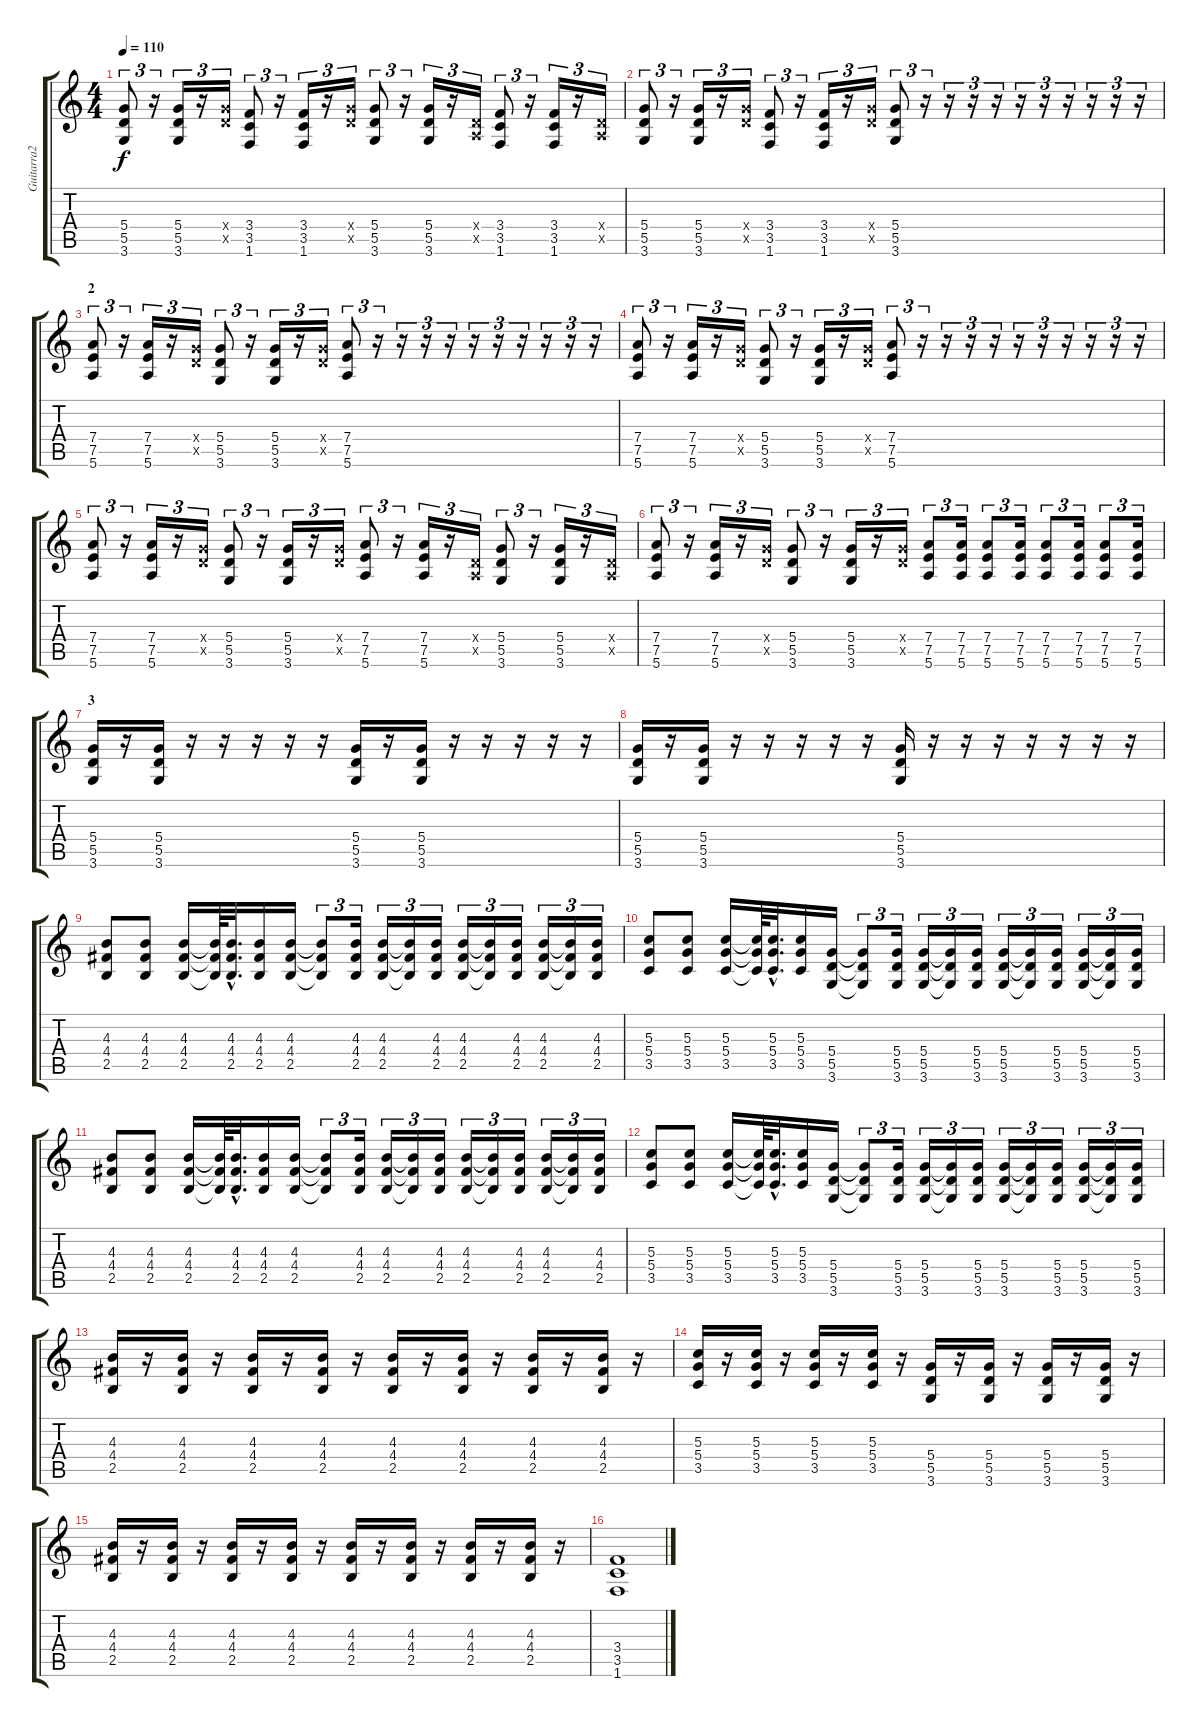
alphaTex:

\track ("Guitarra2" "Guitarra2") {instrument acousticguitarsteel}
\staff {score tabs}
\tuning (E4 B3 G3 D3 A2 E2) {hide}
\ts (4 4)
\tempo 110
\clef g2
\ks c
(5.4 5.5 3.6).8{tu (3 2) dy f} r.16{tu (3 2)} (5.4 5.5 3.6).16{tu (3 2)} r.16{tu (3 2)} (5.4{x} 5.5{x}).16{tu (3 2)} (3.4 3.5 1.6).8{tu (3 2)} r.16{tu (3 2)} (3.4 3.5 1.6).16{tu (3 2)} r.16{tu (3 2)} (5.4{x} 5.5{x}).16{tu (3 2)} (5.4 5.5 3.6).8{tu (3 2)} r.16{tu (3 2)} (5.4 5.5 3.6).16{tu (3 2)} r.16{tu (3 2)} (0.4{x} 0.5{x}).16{tu (3 2)} (3.4 3.5 1.6).8{tu (3 2)} r.16{tu (3 2)} (3.4 3.5 1.6).16{tu (3 2)} r.16{tu (3 2)} (0.4{x} 0.5{x}).16{tu (3 2)} |
(5.4 5.5 3.6).8{tu (3 2)} r.16{tu (3 2)} (5.4 5.5 3.6).16{tu (3 2)} r.16{tu (3 2)} (5.4{x} 5.5{x}).16{tu (3 2)} (3.4 3.5 1.6).8{tu (3 2)} r.16{tu (3 2)} (3.4 3.5 1.6).16{tu (3 2)} r.16{tu (3 2)} (5.4{x} 5.5{x}).16{tu (3 2)} (5.4 5.5 3.6).8{tu (3 2)} r.16{tu (3 2)} r.16{tu (3 2)} r.16{tu (3 2)} r.16{tu (3 2)} r.16{tu (3 2)} r.16{tu (3 2)} r.16{tu (3 2)} r.16{tu (3 2)} r.16{tu (3 2)} r.16{tu (3 2)} |
\section ("" "2")
(7.4 7.5 5.6).8{tu (3 2)} r.16{tu (3 2)} (7.4 7.5 5.6).16{tu (3 2)} r.16{tu (3 2)} (5.4{x} 5.5{x}).16{tu (3 2)} (5.4 5.5 3.6).8{tu (3 2)} r.16{tu (3 2)} (5.4 5.5 3.6).16{tu (3 2)} r.16{tu (3 2)} (5.4{x} 5.5{x}).16{tu (3 2)} (7.4 7.5 5.6).8{tu (3 2)} r.16{tu (3 2)} r.16{tu (3 2)} r.16{tu (3 2)} r.16{tu (3 2)} r.16{tu (3 2)} r.16{tu (3 2)} r.16{tu (3 2)} r.16{tu (3 2)} r.16{tu (3 2)} r.16{tu (3 2)} |
(7.4 7.5 5.6).8{tu (3 2)} r.16{tu (3 2)} (7.4 7.5 5.6).16{tu (3 2)} r.16{tu (3 2)} (5.4{x} 5.5{x}).16{tu (3 2)} (5.4 5.5 3.6).8{tu (3 2)} r.16{tu (3 2)} (5.4 5.5 3.6).16{tu (3 2)} r.16{tu (3 2)} (5.4{x} 5.5{x}).16{tu (3 2)} (7.4 7.5 5.6).8{tu (3 2)} r.16{tu (3 2)} r.16{tu (3 2)} r.16{tu (3 2)} r.16{tu (3 2)} r.16{tu (3 2)} r.16{tu (3 2)} r.16{tu (3 2)} r.16{tu (3 2)} r.16{tu (3 2)} r.16{tu (3 2)} |
(7.4 7.5 5.6).8{tu (3 2)} r.16{tu (3 2)} (7.4 7.5 5.6).16{tu (3 2)} r.16{tu (3 2)} (5.4{x} 5.5{x}).16{tu (3 2)} (5.4 5.5 3.6).8{tu (3 2)} r.16{tu (3 2)} (5.4 5.5 3.6).16{tu (3 2)} r.16{tu (3 2)} (5.4{x} 5.5{x}).16{tu (3 2)} (7.4 7.5 5.6).8{tu (3 2)} r.16{tu (3 2)} (7.4 7.5 5.6).16{tu (3 2)} r.16{tu (3 2)} (0.4{x} 0.5{x}).16{tu (3 2)} (5.4 5.5 3.6).8{tu (3 2)} r.16{tu (3 2)} (5.4 5.5 3.6).16{tu (3 2)} r.16{tu (3 2)} (0.4{x} 0.5{x}).16{tu (3 2)} |
(7.4 7.5 5.6).8{tu (3 2)} r.16{tu (3 2)} (7.4 7.5 5.6).16{tu (3 2)} r.16{tu (3 2)} (5.4{x} 5.5{x}).16{tu (3 2)} (5.4 5.5 3.6).8{tu (3 2)} r.16{tu (3 2)} (5.4 5.5 3.6).16{tu (3 2)} r.16{tu (3 2)} (5.4{x} 5.5{x}).16{tu (3 2)} (7.4 7.5 5.6).8{tu (3 2)} (7.4 7.5 5.6).16{tu (3 2)} (7.4 7.5 5.6).8{tu (3 2)} (7.4 7.5 5.6).16{tu (3 2)} (7.4 7.5 5.6).8{tu (3 2)} (7.4 7.5 5.6).16{tu (3 2)} (7.4 7.5 5.6).8{tu (3 2)} (7.4 7.5 5.6).16{tu (3 2)} |
\section ("" "3")
(5.4 5.5 3.6).16 r.16 (5.4 5.5 3.6).16 r.16 r.16 r.16 r.16 r.16 (5.4 5.5 3.6).16 r.16 (5.4 5.5 3.6).16 r.16 r.16 r.16 r.16 r.16 |
(5.4 5.5 3.6).16 r.16 (5.4 5.5 3.6).16 r.16 r.16 r.16 r.16 r.16 (5.4 5.5 3.6).16 r.16 r.16 r.16 r.16 r.16 r.16 r.16 |
(4.3 4.4 2.5).8 (4.3 4.4 2.5).8 (4.3 4.4 2.5).16 (4.3{t} 4.4{t} 2.5{t}).64 (4.3{hac} 4.4{hac} 2.5{hac}).32{d} (4.3 4.4 2.5).16 (4.3 4.4 2.5).16 (4.3{t} 4.4{t} 2.5{t}).8{tu (3 2)} (4.3 4.4 2.5).16{tu (3 2)} (4.3 4.4 2.5).16{tu (3 2)} (4.3{t} 4.4{t} 2.5{t}).16{tu (3 2)} (4.3 4.4 2.5).16{tu (3 2)} (4.3 4.4 2.5).16{tu (3 2)} (4.3{t} 4.4{t} 2.5{t}).16{tu (3 2)} (4.3 4.4 2.5).16{tu (3 2)} (4.3 4.4 2.5).16{tu (3 2)} (4.3{t} 4.4{t} 2.5{t}).16{tu (3 2)} (4.3 4.4 2.5).16{tu (3 2)} |
(5.3 5.4 3.5).8 (5.3 5.4 3.5).8 (5.3 5.4 3.5).16 (5.3{t} 5.4{t} 3.5{t}).64 (5.3{hac} 5.4{hac} 3.5{hac}).32{d} (5.3 5.4 3.5).16 (5.4 5.5 3.6).16 (5.4{t} 5.5{t} 3.6{t}).8{tu (3 2)} (5.4 5.5 3.6).16{tu (3 2)} (5.4 5.5 3.6).16{tu (3 2)} (5.4{t} 5.5{t} 3.6{t}).16{tu (3 2)} (5.4 5.5 3.6).16{tu (3 2)} (5.4 5.5 3.6).16{tu (3 2)} (5.4{t} 5.5{t} 3.6{t}).16{tu (3 2)} (5.4 5.5 3.6).16{tu (3 2)} (5.4 5.5 3.6).16{tu (3 2)} (5.4{t} 5.5{t} 3.6{t}).16{tu (3 2)} (5.4 5.5 3.6).16{tu (3 2)} |
(4.3 4.4 2.5).8 (4.3 4.4 2.5).8 (4.3 4.4 2.5).16 (4.3{t} 4.4{t} 2.5{t}).64 (4.3{hac} 4.4{hac} 2.5{hac}).32{d} (4.3 4.4 2.5).16 (4.3 4.4 2.5).16 (4.3{t} 4.4{t} 2.5{t}).8{tu (3 2)} (4.3 4.4 2.5).16{tu (3 2)} (4.3 4.4 2.5).16{tu (3 2)} (4.3{t} 4.4{t} 2.5{t}).16{tu (3 2)} (4.3 4.4 2.5).16{tu (3 2)} (4.3 4.4 2.5).16{tu (3 2)} (4.3{t} 4.4{t} 2.5{t}).16{tu (3 2)} (4.3 4.4 2.5).16{tu (3 2)} (4.3 4.4 2.5).16{tu (3 2)} (4.3{t} 4.4{t} 2.5{t}).16{tu (3 2)} (4.3 4.4 2.5).16{tu (3 2)} |
(5.3 5.4 3.5).8 (5.3 5.4 3.5).8 (5.3 5.4 3.5).16 (5.3{t} 5.4{t} 3.5{t}).64 (5.3{hac} 5.4{hac} 3.5{hac}).32{d} (5.3 5.4 3.5).16 (5.4 5.5 3.6).16 (5.4{t} 5.5{t} 3.6{t}).8{tu (3 2)} (5.4 5.5 3.6).16{tu (3 2)} (5.4 5.5 3.6).16{tu (3 2)} (5.4{t} 5.5{t} 3.6{t}).16{tu (3 2)} (5.4 5.5 3.6).16{tu (3 2)} (5.4 5.5 3.6).16{tu (3 2)} (5.4{t} 5.5{t} 3.6{t}).16{tu (3 2)} (5.4 5.5 3.6).16{tu (3 2)} (5.4 5.5 3.6).16{tu (3 2)} (5.4{t} 5.5{t} 3.6{t}).16{tu (3 2)} (5.4 5.5 3.6).16{tu (3 2)} |
(4.3 4.4 2.5).16 r.16 (4.3 4.4 2.5).16 r.16 (4.3 4.4 2.5).16 r.16 (4.3 4.4 2.5).16 r.16 (4.3 4.4 2.5).16 r.16 (4.3 4.4 2.5).16 r.16 (4.3 4.4 2.5).16 r.16 (4.3 4.4 2.5).16 r.16 |
(5.3 5.4 3.5).16 r.16 (5.3 5.4 3.5).16 r.16 (5.3 5.4 3.5).16 r.16 (5.3 5.4 3.5).16 r.16 (5.4 5.5 3.6).16 r.16 (5.4 5.5 3.6).16 r.16 (5.4 5.5 3.6).16 r.16 (5.4 5.5 3.6).16 r.16 |
(4.3 4.4 2.5).16 r.16 (4.3 4.4 2.5).16 r.16 (4.3 4.4 2.5).16 r.16 (4.3 4.4 2.5).16 r.16 (4.3 4.4 2.5).16 r.16 (4.3 4.4 2.5).16 r.16 (4.3 4.4 2.5).16 r.16 (4.3 4.4 2.5).16 r.16 |
(3.4 3.5 1.6).1
